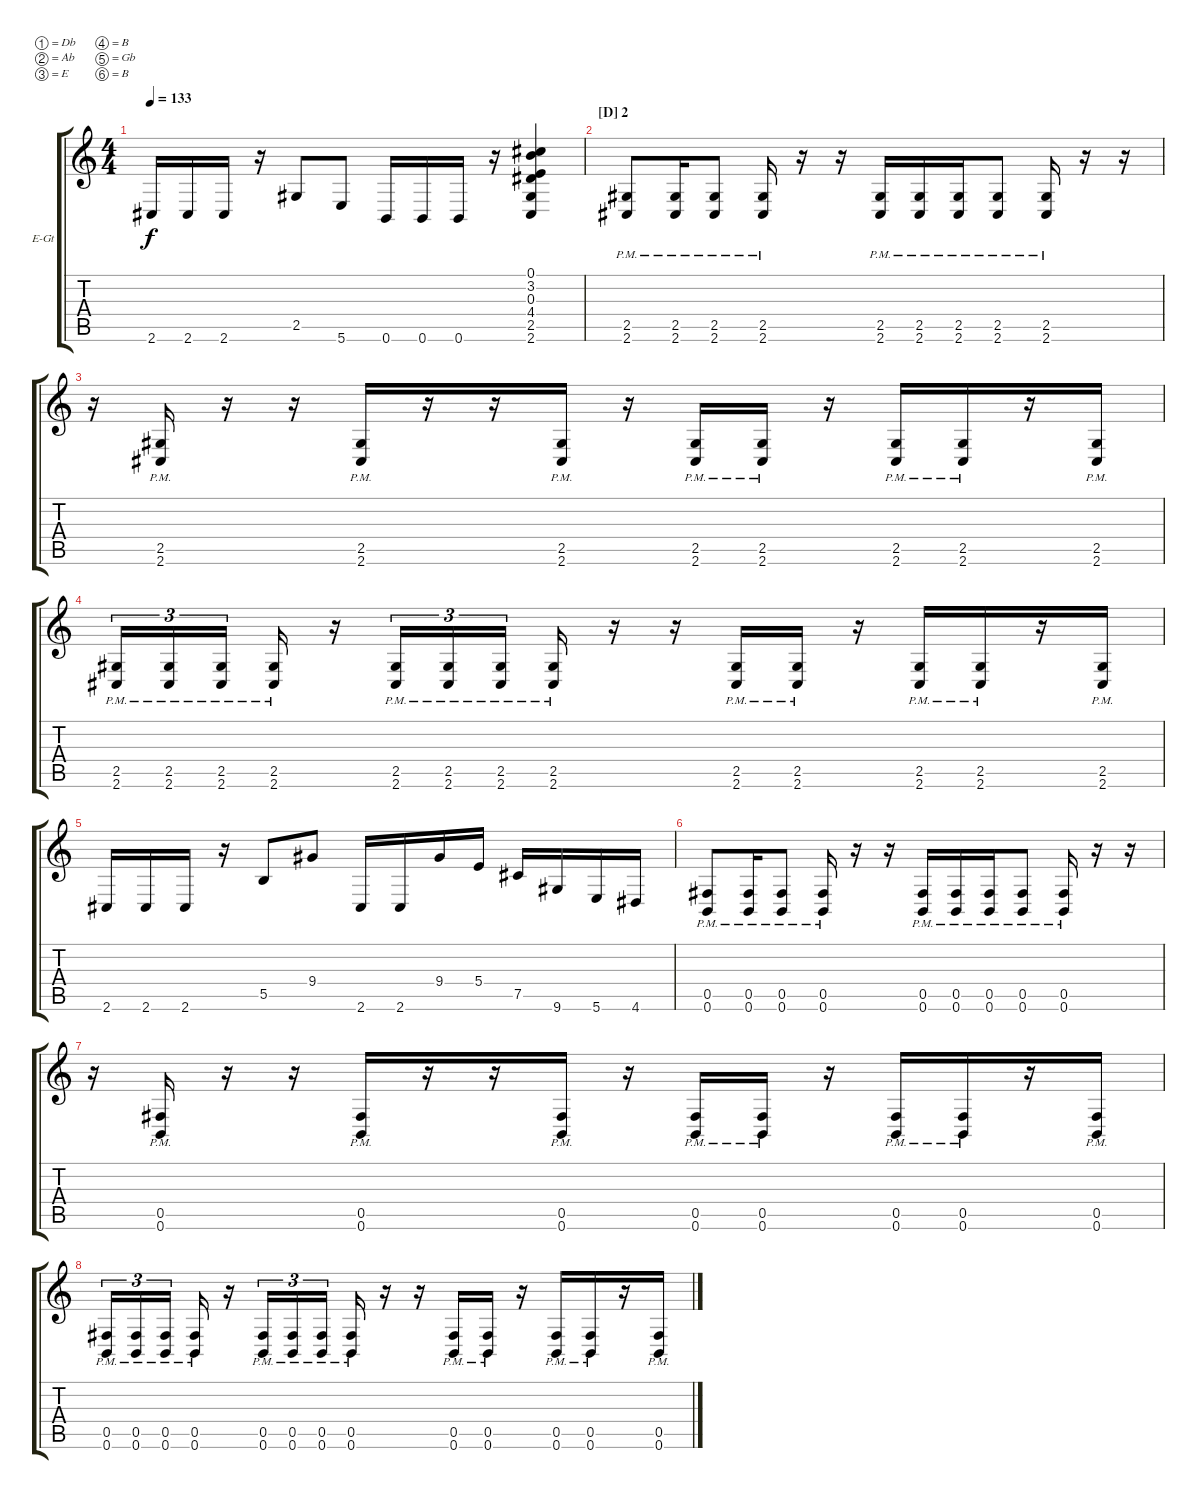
\bracketExtendMode groupsimilarinstruments
\firstSystemTrackNameOrientation horizontal
\otherSystemsTrackNameOrientation horizontal
\track ("Julian Rodriguez" "E-Gt") {instrument overdrivenguitar}
\staff {score tabs}
\tuning (Db4 Ab3 E3 B2 Gb2 B1)
\ts (4 4)
\tempo 133
\clef g2
\ks c
2.6.16{dy f} 2.6.16 2.6.16 r.16 2.5.8 5.6.8 0.6.16 0.6.16 0.6.16 r.16 (0.1 3.2 0.3 4.4 2.5 2.6).4 |
\section ("D" "2")
(2.5{pm} 2.6{pm}).8 (2.5{pm} 2.6{pm}).16 (2.5{pm} 2.6{pm}).8 (2.5{pm} 2.6{pm}).16 r.16 r.16 (2.5{pm} 2.6{pm}).16 (2.5{pm} 2.6{pm}).16 (2.5{pm} 2.6{pm}).16 (2.5{pm} 2.6{pm}).8 (2.5{pm} 2.6{pm}).16 r.16 r.16 |
r.16 (2.5{pm} 2.6{pm}).16 r.16 r.16 (2.5{pm} 2.6{pm}).16 r.16 r.16 (2.5{pm} 2.6{pm}).16 r.16 (2.5{pm} 2.6{pm}).16 (2.5{pm} 2.6{pm}).16 r.16 (2.5{pm} 2.6{pm}).16 (2.5{pm} 2.6{pm}).16 r.16 (2.5{pm} 2.6{pm}).16 |
(2.5{pm} 2.6{pm}).16{tu (3 2)} (2.5{pm} 2.6{pm}).16{tu (3 2)} (2.5{pm} 2.6{pm}).16{tu (3 2)} (2.5{pm} 2.6{pm}).16 r.16 (2.5{pm} 2.6{pm}).16{tu (3 2)} (2.5{pm} 2.6{pm}).16{tu (3 2)} (2.5{pm} 2.6{pm}).16{tu (3 2)} (2.5{pm} 2.6{pm}).16 r.16 r.16 (2.5{pm} 2.6{pm}).16 (2.5{pm} 2.6{pm}).16 r.16 (2.5{pm} 2.6{pm}).16 (2.5{pm} 2.6{pm}).16 r.16 (2.5{pm} 2.6{pm}).16 |
2.6.16 2.6.16 2.6.16 r.16 5.5.8 9.4.8 2.6.16 2.6.16 9.4.16 5.4.16 7.5.16 9.6.16 5.6.16 4.6.16 |
(0.5{pm} 0.6{pm}).8 (0.5{pm} 0.6{pm}).16 (0.5{pm} 0.6{pm}).8 (0.5{pm} 0.6{pm}).16 r.16 r.16 (0.5{pm} 0.6{pm}).16 (0.5{pm} 0.6{pm}).16 (0.5{pm} 0.6{pm}).16 (0.5{pm} 0.6{pm}).8 (0.5{pm} 0.6{pm}).16 r.16 r.16 |
r.16 (0.5{pm} 0.6{pm}).16 r.16 r.16 (0.5{pm} 0.6{pm}).16 r.16 r.16 (0.5{pm} 0.6{pm}).16 r.16 (0.5{pm} 0.6{pm}).16 (0.5{pm} 0.6{pm}).16 r.16 (0.5{pm} 0.6{pm}).16 (0.5{pm} 0.6{pm}).16 r.16 (0.5{pm} 0.6{pm}).16 |
(0.5{pm} 0.6{pm}).16{tu (3 2)} (0.5{pm} 0.6{pm}).16{tu (3 2)} (0.5{pm} 0.6{pm}).16{tu (3 2)} (0.5{pm} 0.6{pm}).16 r.16 (0.5{pm} 0.6{pm}).16{tu (3 2)} (0.5{pm} 0.6{pm}).16{tu (3 2)} (0.5{pm} 0.6{pm}).16{tu (3 2)} (0.5{pm} 0.6{pm}).16 r.16 r.16 (0.5{pm} 0.6{pm}).16 (0.5{pm} 0.6{pm}).16 r.16 (0.5{pm} 0.6{pm}).16 (0.5{pm} 0.6{pm}).16 r.16 (0.5{pm} 0.6{pm}).16
